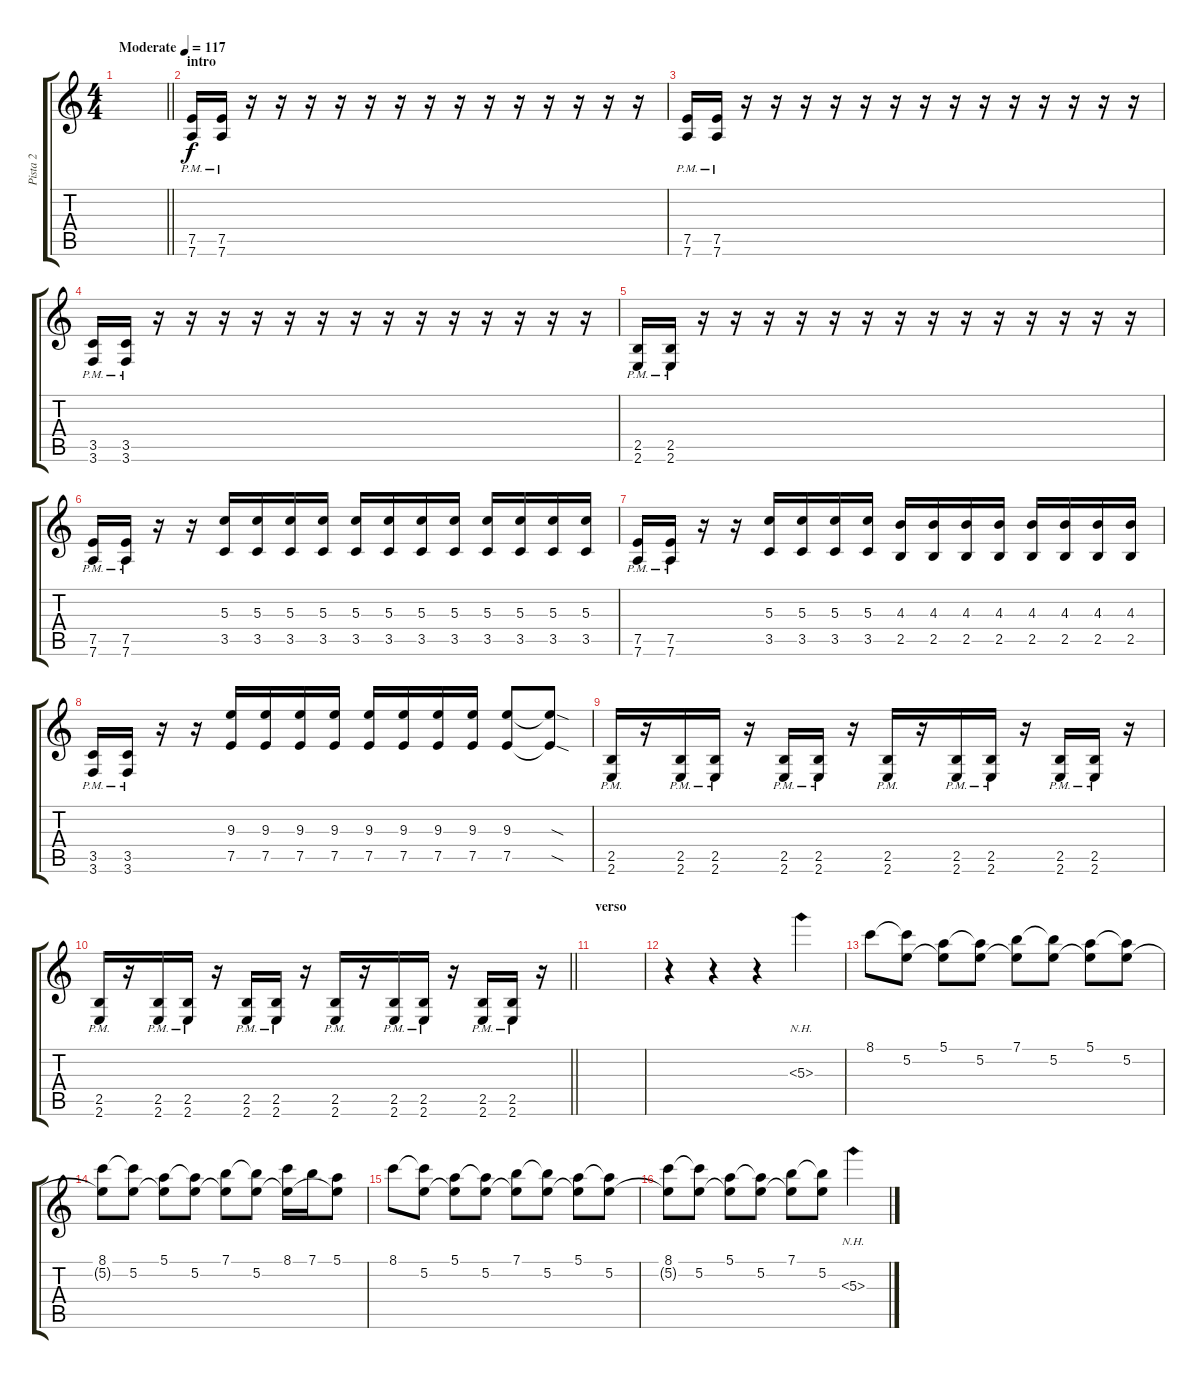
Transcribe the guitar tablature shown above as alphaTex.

\track ("Pista 2" "Pista 2") {instrument distortionguitar}
\staff {score tabs}
\tuning (E4 B3 G3 D3 A2 D2) {hide}
\ts (4 4)
\tempo (117 "Moderate")
\clef g2
\barLineRight lightlight
\ks c
|
\section ("" "intro")
\ks aminor
(7.5{pm} 7.6{pm}).16 (7.5{pm} 7.6{pm}).16 r.16 r.16 r.16 r.16 r.16 r.16 r.16 r.16 r.16 r.16 r.16 r.16 r.16 r.16 |
(7.5{pm} 7.6{pm}).16 (7.5{pm} 7.6{pm}).16 r.16 r.16 r.16 r.16 r.16 r.16 r.16 r.16 r.16 r.16 r.16 r.16 r.16 r.16 |
(3.5{pm} 3.6{pm}).16 (3.5{pm} 3.6{pm}).16 r.16 r.16 r.16 r.16 r.16 r.16 r.16 r.16 r.16 r.16 r.16 r.16 r.16 r.16 |
(2.5{pm} 2.6{pm}).16 (2.5{pm} 2.6{pm}).16 r.16 r.16 r.16 r.16 r.16 r.16 r.16 r.16 r.16 r.16 r.16 r.16 r.16 r.16 |
(7.5{pm} 7.6{pm}).16 (7.5{pm} 7.6{pm}).16 r.16 r.16 (5.3 3.5).16 (5.3 3.5).16 (5.3 3.5).16 (5.3 3.5).16 (5.3 3.5).16 (5.3 3.5).16 (5.3 3.5).16 (5.3 3.5).16 (5.3 3.5).16 (5.3 3.5).16 (5.3 3.5).16 (5.3 3.5).16 |
(7.5{pm} 7.6{pm}).16 (7.5{pm} 7.6{pm}).16 r.16 r.16 (5.3 3.5).16 (5.3 3.5).16 (5.3 3.5).16 (5.3 3.5).16 (4.3 2.5).16 (4.3 2.5).16 (4.3 2.5).16 (4.3 2.5).16 (4.3 2.5).16 (4.3 2.5).16 (4.3 2.5).16 (4.3 2.5).16 |
(3.5{pm} 3.6{pm}).16 (3.5{pm} 3.6{pm}).16 r.16 r.16 (9.3 7.5).16 (9.3 7.5).16 (9.3 7.5).16 (9.3 7.5).16 (9.3 7.5).16 (9.3 7.5).16 (9.3 7.5).16 (9.3 7.5).16 (9.3 7.5).8 (9.3{sod t} 7.5{sod t}).8 |
(2.5{pm} 2.6{pm}).16 r.16 (2.5{pm} 2.6{pm}).16 (2.5{pm} 2.6{pm}).16 r.16 (2.5{pm} 2.6{pm}).16 (2.5{pm} 2.6{pm}).16 r.16 (2.5{pm} 2.6{pm}).16 r.16 (2.5{pm} 2.6{pm}).16 (2.5{pm} 2.6{pm}).16 r.16 (2.5{pm} 2.6{pm}).16 (2.5{pm} 2.6{pm}).16 r.16 |
\barLineRight lightlight
(2.5{pm} 2.6{pm}).16 r.16 (2.5{pm} 2.6{pm}).16 (2.5{pm} 2.6{pm}).16 r.16 (2.5{pm} 2.6{pm}).16 (2.5{pm} 2.6{pm}).16 r.16 (2.5{pm} 2.6{pm}).16 r.16 (2.5{pm} 2.6{pm}).16 (2.5{pm} 2.6{pm}).16 r.16 (2.5{pm} 2.6{pm}).16 (2.5{pm} 2.6{pm}).16 r.16 |
\section ("" "verso")
|
r.4 r.4 r.4 5.3{nh}.4 |
8.1.8 (8.1{t} 5.2).8 (5.1 5.2{t}).8 (5.1{t} 5.2).8 (7.1 5.2{t}).8 (7.1{t} 5.2).8 (5.1 5.2{t}).8 (5.1{t} 5.2).8 |
(8.1 5.2{t}).8 (8.1{t} 5.2).8 (5.1 5.2{t}).8 (5.1{t} 5.2).8 (7.1 5.2{t}).8 (7.1{t} 5.2).8 (8.1 5.2{t}).16 7.1.16 (5.1 5.2{t}).8 |
8.1.8 (8.1{t} 5.2).8 (5.1 5.2{t}).8 (5.1{t} 5.2).8 (7.1 5.2{t}).8 (7.1{t} 5.2).8 (5.1 5.2{t}).8 (5.1{t} 5.2).8 |
(8.1 5.2{t}).8 (8.1{t} 5.2).8 (5.1 5.2{t}).8 (5.1{t} 5.2).8 (7.1 5.2{t}).8 (7.1{t} 5.2).8 5.3{nh}.4
